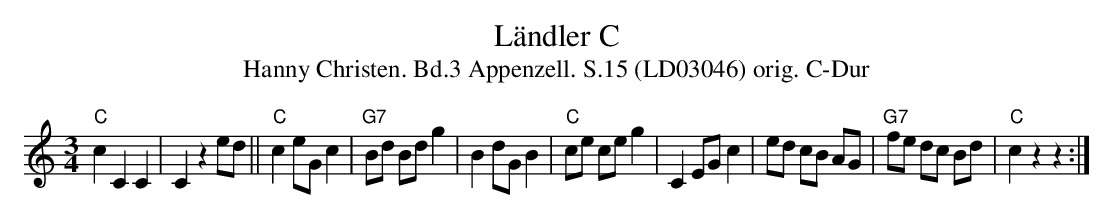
X:1
T:Ländler C
T:Hanny Christen. Bd.3 Appenzell. S.15 (LD03046) orig. C-Dur
M:3/4
L:1/8
K:C
"C"c2C2C2 | C2 z2 ed || "C"c2 eG c2 | "G7"Bd Bd g2 | B2 dG B2 | "C"ce ce g2 | C2 EG c2 | ed cB AG | "G7"fe dc Bd | "C"c2 z2 z2 :|]
